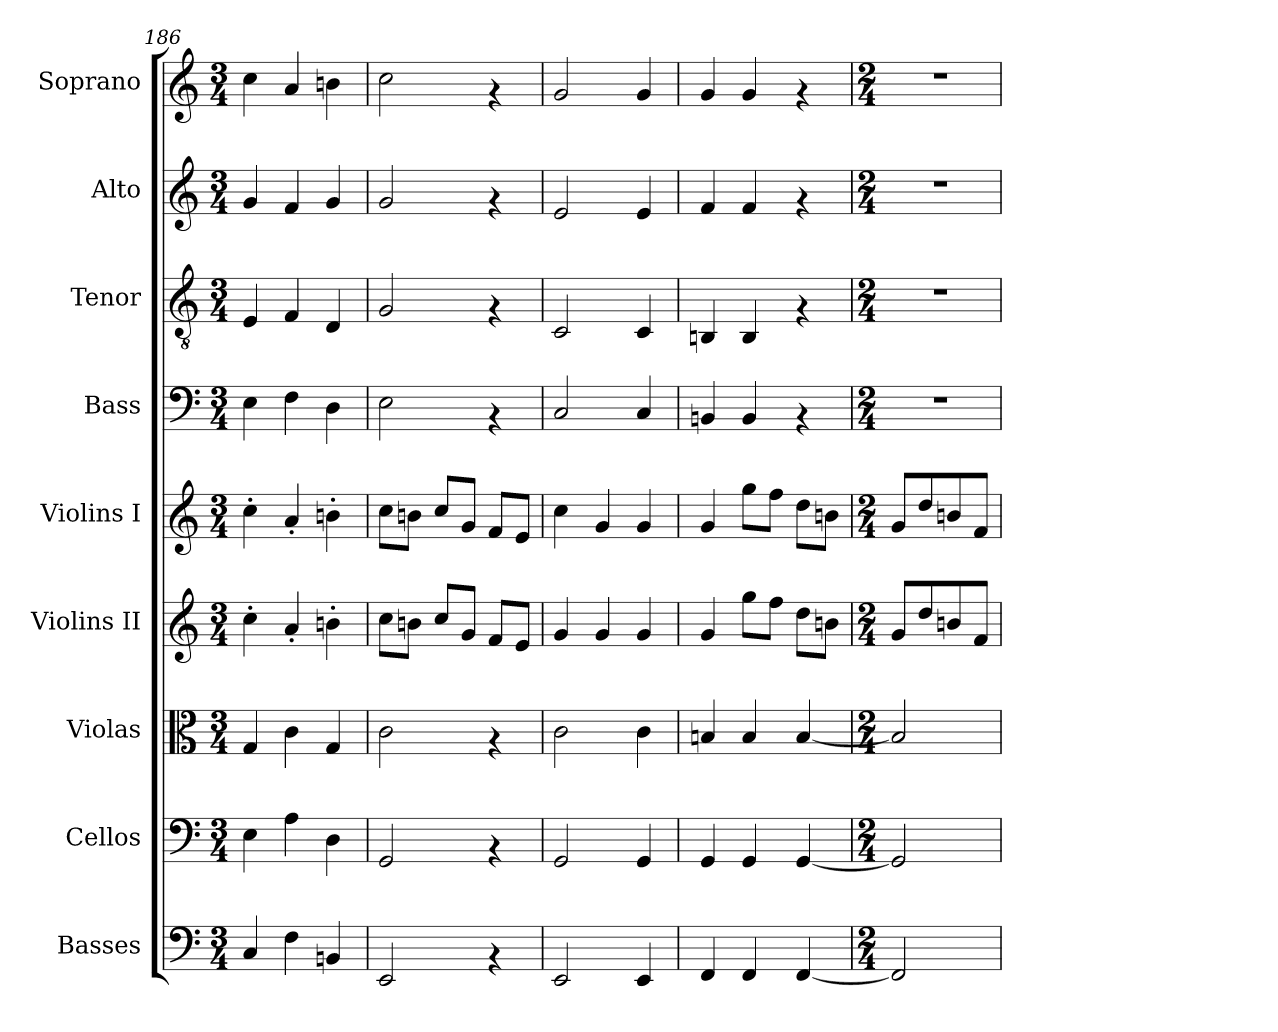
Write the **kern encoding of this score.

**kern	**kern	**kern	**kern	**kern	**kern	**kern	**kern	**kern
*part9	*part8	*part7	*part6	*part5	*part4	*part3	*part2	*part1
*staff9	*staff8	*staff7	*staff6	*staff5	*staff4	*staff3	*staff2	*staff1
*I"Basses	*I"Cellos	*I"Violas	*I"Violins II	*I"Violins I	*I"Bass	*I"Tenor	*I"Alto	*I"Soprano
*I'Bass	*I'Cell.	*I'Vla.	*I'Vln. II	*I'Vln. I	*I'Bs	*I'Ten	*I'Alto	*I'Sop
*clefF4	*clefF4	*clefC3	*clefG2	*clefG2	*clefF4	*clefGv2	*clefG2	*clefG2
*ITrd7c12	*	*	*	*	*	*	*	*
*k[]	*k[]	*k[]	*k[]	*k[]	*k[]	*k[]	*k[]	*k[]
*C:	*C:	*C:	*C:	*C:	*C:	*C:	*C:	*C:
*M3/4	*M3/4	*M3/4	*M3/4	*M3/4	*M3/4	*M3/4	*M3/4	*M3/4
=186	=186	=186	=186	=186	=186	=186	=186	=186
4CC/	4E\	4G/	4cc'>\	4cc'>\	4E\	4E/	4g/	4cc\
4FF\	4A\	4c\	4a'</	4a'</	4F\	4F/	4f/	4a/
4BBBn/	4D\	4G/	4bn'>\	4bn'>\	4D\	4D/	4g/	4bn\
!!LO:PB:g=z
=187	=187	=187	=187	=187	=187	=187	=187	=187
2EEE/	2GG/	2c\	8cc\L	8cc\L	2E\	2G/	2g/	2cc\
.	.	.	8bn\J	8bn\J	.	.	.	.
.	.	.	8cc/L	8cc/L	.	.	.	.
.	.	.	8g/J	8g/J	.	.	.	.
4rAA	4rAA	4rG	8f/L	8f/L	4rAA	4rF	4rf	4rf
.	.	.	8e/J	8e/J	.	.	.	.
=188	=188	=188	=188	=188	=188	=188	=188	=188
2EEE/	2GG/	2c\	4g/	4cc\	2C/	2C/	2e/	2g/
.	.	.	4g/	4g/	.	.	.	.
4EEE/	4GG/	4c\	4g/	4g/	4C/	4C/	4e/	4g/
=189	=189	=189	=189	=189	=189	=189	=189	=189
4FFF/	4GG/	4Bn/	4g/	4g/	4BBn/	4BBn/	4f/	4g/
4FFF/	4GG/	4B/	8gg\L	8gg\L	4BB/	4BB/	4f/	4g/
.	.	.	8ff\J	8ff\J	.	.	.	.
[<4FFF/	[<4GG/	[<4B/	8dd\L	8dd\L	4rAA	4rF	4rf	4rf
.	.	.	8bn\J	8bn\J	.	.	.	.
=190	=190	=190	=190	=190	=190	=190	=190	=190
*M2/4	*M2/4	*M2/4	*M2/4	*M2/4	*M2/4	*M2/4	*M2/4	*M2/4
2FFF/]	2GG/]	2B/]	8g/L	8g/L	2r	2r	2r	2r
.	.	.	8dd/	8dd/	.	.	.	.
.	.	.	8bn/	8bn/	.	.	.	.
.	.	.	8f/J	8f/J	.	.	.	.
=	=	=	=	=	=	=	=	=
*-	*-	*-	*-	*-	*-	*-	*-	*-
